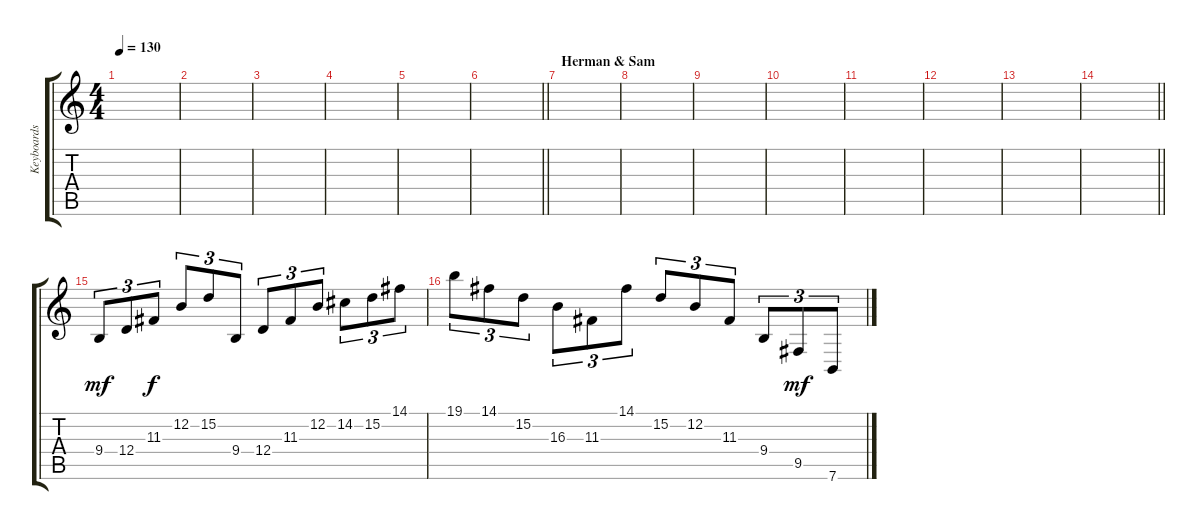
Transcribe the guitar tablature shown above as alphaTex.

\track ("Keyboards - Vadim Pruzhanov" "Keyboards ") {instrument trumpet}
\staff {score tabs}
\tuning (E4 B3 G3 D3 A2 E2) {hide}
\ts (4 4)
\tempo 130
\clef g2
\ks c
|
|
|
|
|
\barLineRight lightlight
|
\section ("" "Herman & Sam")
|
|
|
|
|
|
|
\barLineRight lightlight
|
9.4.8{tu (3 2) dy mf volume 11 instrument lead2sawtooth} 12.4.8{tu (3 2)} 11.3.8{tu (3 2) dy f} 12.2.8{tu (3 2)} 15.2.8{tu (3 2)} 9.4.8{tu (3 2)} 12.4.8{tu (3 2)} 11.3.8{tu (3 2)} 12.2.8{tu (3 2)} 14.2.8{tu (3 2)} 15.2.8{tu (3 2)} 14.1.8{tu (3 2)} |
19.1.8{tu (3 2)} 14.1.8{tu (3 2)} 15.2.8{tu (3 2)} 16.3.8{tu (3 2)} 11.3.8{tu (3 2)} 14.1.8{tu (3 2)} 15.2.8{tu (3 2)} 12.2.8{tu (3 2)} 11.3.8{tu (3 2)} 9.4.8{tu (3 2)} 9.5.8{tu (3 2) dy mf} 7.6.8{tu (3 2)}
